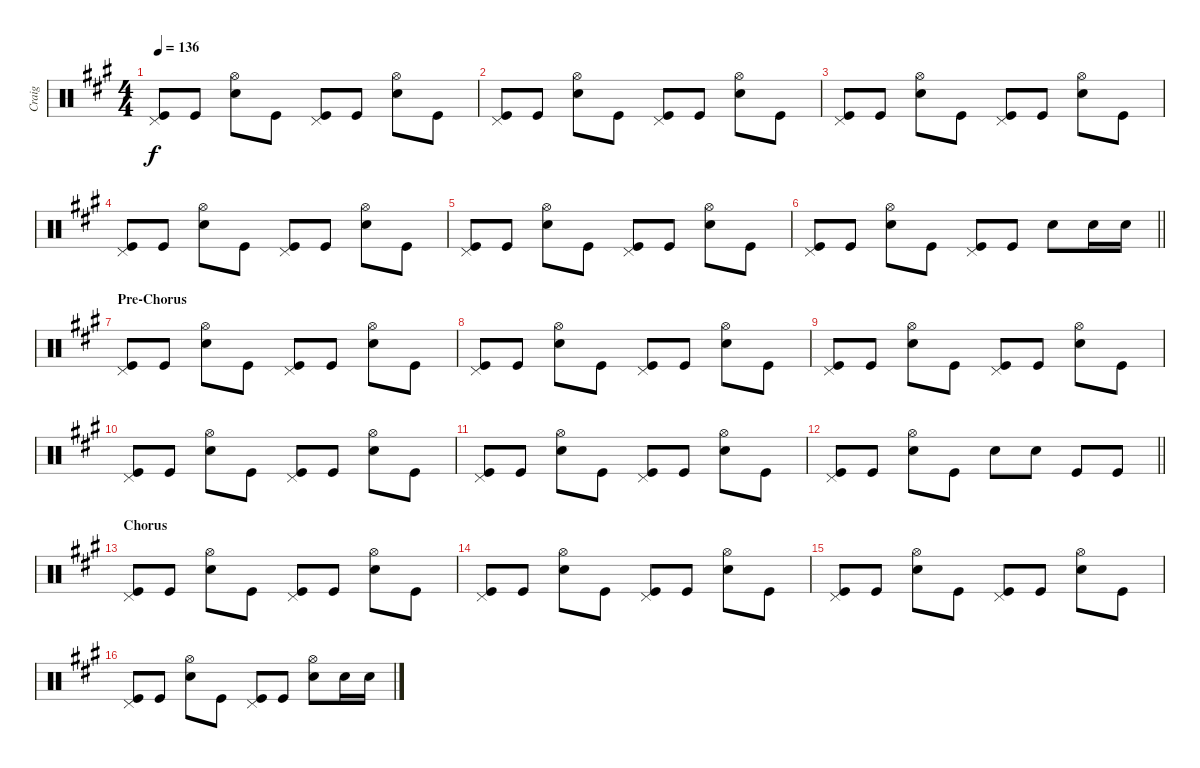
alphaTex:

\track ("Craig" "Craig") {instrument percussion}
\staff {score}
\articulation defaults
\ts (4 4)
\tempo 136
\clef neutral
\ks a
("Pedal Hi-Hat (hit)" "Kick (hit)").8{dy f} "Kick (hit)".8 ("Hi-Hat (open)" "Snare (hit) 2").8 "Kick (hit)".8 ("Pedal Hi-Hat (hit)" "Kick (hit)").8 "Kick (hit)".8 ("Hi-Hat (open)" "Snare (hit) 2").8 "Kick (hit)".8 |
("Pedal Hi-Hat (hit)" "Kick (hit)").8 "Kick (hit)".8 ("Hi-Hat (open)" "Snare (hit) 2").8 "Kick (hit)".8 ("Pedal Hi-Hat (hit)" "Kick (hit)").8 "Kick (hit)".8 ("Hi-Hat (open)" "Snare (hit) 2").8 "Kick (hit)".8 |
("Pedal Hi-Hat (hit)" "Kick (hit)").8 "Kick (hit)".8 ("Hi-Hat (open)" "Snare (hit) 2").8 "Kick (hit)".8 ("Pedal Hi-Hat (hit)" "Kick (hit)").8 "Kick (hit)".8 ("Hi-Hat (open)" "Snare (hit) 2").8 "Kick (hit)".8 |
("Pedal Hi-Hat (hit)" "Kick (hit)").8 "Kick (hit)".8 ("Hi-Hat (open)" "Snare (hit) 2").8 "Kick (hit)".8 ("Pedal Hi-Hat (hit)" "Kick (hit)").8 "Kick (hit)".8 ("Hi-Hat (open)" "Snare (hit) 2").8 "Kick (hit)".8 |
("Pedal Hi-Hat (hit)" "Kick (hit)").8 "Kick (hit)".8 ("Hi-Hat (open)" "Snare (hit) 2").8 "Kick (hit)".8 ("Pedal Hi-Hat (hit)" "Kick (hit)").8 "Kick (hit)".8 ("Hi-Hat (open)" "Snare (hit) 2").8 "Kick (hit)".8 |
\barLineRight lightlight
("Pedal Hi-Hat (hit)" "Kick (hit)").8 "Kick (hit)".8 ("Hi-Hat (open)" "Snare (hit) 2").8 "Kick (hit)".8 ("Pedal Hi-Hat (hit)" "Kick (hit)").8 "Kick (hit)".8 "Snare (hit) 2".8 "Snare (hit) 2".16 "Snare (hit) 2".16 |
\section ("" "Pre-Chorus")
("Pedal Hi-Hat (hit)" "Kick (hit)").8 "Kick (hit)".8 ("Hi-Hat (open)" "Snare (hit) 2").8 "Kick (hit)".8 ("Pedal Hi-Hat (hit)" "Kick (hit)").8 "Kick (hit)".8 ("Hi-Hat (open)" "Snare (hit) 2").8 "Kick (hit)".8 |
("Pedal Hi-Hat (hit)" "Kick (hit)").8 "Kick (hit)".8 ("Hi-Hat (open)" "Snare (hit) 2").8 "Kick (hit)".8 ("Pedal Hi-Hat (hit)" "Kick (hit)").8 "Kick (hit)".8 ("Hi-Hat (open)" "Snare (hit) 2").8 "Kick (hit)".8 |
("Pedal Hi-Hat (hit)" "Kick (hit)").8 "Kick (hit)".8 ("Hi-Hat (open)" "Snare (hit) 2").8 "Kick (hit)".8 ("Pedal Hi-Hat (hit)" "Kick (hit)").8 "Kick (hit)".8 ("Hi-Hat (open)" "Snare (hit) 2").8 "Kick (hit)".8 |
("Pedal Hi-Hat (hit)" "Kick (hit)").8 "Kick (hit)".8 ("Hi-Hat (open)" "Snare (hit) 2").8 "Kick (hit)".8 ("Pedal Hi-Hat (hit)" "Kick (hit)").8 "Kick (hit)".8 ("Hi-Hat (open)" "Snare (hit) 2").8 "Kick (hit)".8 |
("Pedal Hi-Hat (hit)" "Kick (hit)").8 "Kick (hit)".8 ("Hi-Hat (open)" "Snare (hit) 2").8 "Kick (hit)".8 ("Pedal Hi-Hat (hit)" "Kick (hit)").8 "Kick (hit)".8 ("Hi-Hat (open)" "Snare (hit) 2").8 "Kick (hit)".8 |
\barLineRight lightlight
("Pedal Hi-Hat (hit)" "Kick (hit)").8 "Kick (hit)".8 ("Hi-Hat (open)" "Snare (hit) 2").8 "Kick (hit)".8 "Snare (hit) 2".8 "Snare (hit) 2".8 "Kick (hit)".8 "Kick (hit)".8 |
\section ("" "Chorus")
("Pedal Hi-Hat (hit)" "Kick (hit)").8 "Kick (hit)".8 ("Hi-Hat (open)" "Snare (hit) 2").8 "Kick (hit)".8 ("Pedal Hi-Hat (hit)" "Kick (hit)").8 "Kick (hit)".8 ("Hi-Hat (open)" "Snare (hit) 2").8 "Kick (hit)".8 |
("Pedal Hi-Hat (hit)" "Kick (hit)").8 "Kick (hit)".8 ("Hi-Hat (open)" "Snare (hit) 2").8 "Kick (hit)".8 ("Pedal Hi-Hat (hit)" "Kick (hit)").8 "Kick (hit)".8 ("Hi-Hat (open)" "Snare (hit) 2").8 "Kick (hit)".8 |
("Pedal Hi-Hat (hit)" "Kick (hit)").8 "Kick (hit)".8 ("Hi-Hat (open)" "Snare (hit) 2").8 "Kick (hit)".8 ("Pedal Hi-Hat (hit)" "Kick (hit)").8 "Kick (hit)".8 ("Hi-Hat (open)" "Snare (hit) 2").8 "Kick (hit)".8 |
("Pedal Hi-Hat (hit)" "Kick (hit)").8 "Kick (hit)".8 ("Hi-Hat (open)" "Snare (hit) 2").8 "Kick (hit)".8 ("Pedal Hi-Hat (hit)" "Kick (hit)").8 "Kick (hit)".8 ("Hi-Hat (open)" "Snare (hit) 2").8 "Snare (hit) 2".16 "Snare (hit) 2".16
